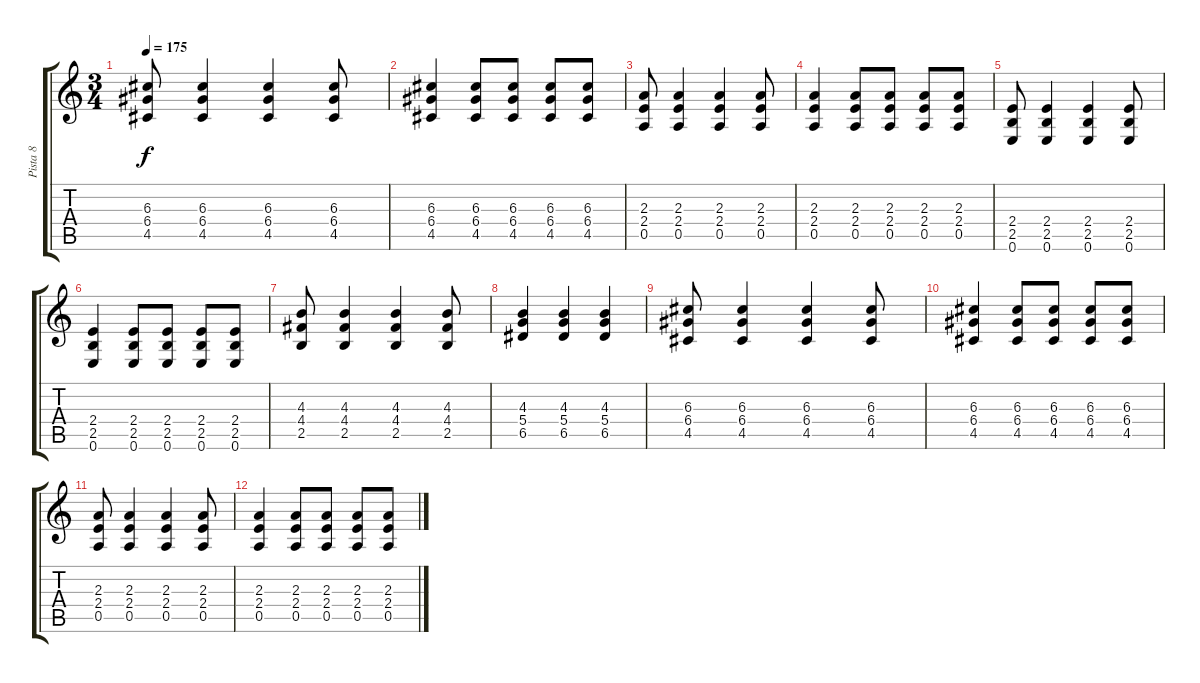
\track ("Pista 8" "Pista 8") {instrument overdrivenguitar}
\staff {score tabs}
\tuning (E4 B3 G3 D3 A2 E2) {hide}
\ts (3 4)
\tempo 175
\clef g2
\ks c
(6.3 6.4 4.5).8{dy f} (6.3 6.4 4.5).4 (6.3 6.4 4.5).4 (6.3 6.4 4.5).8 |
(6.3 6.4 4.5).4 (6.3 6.4 4.5).8 (6.3 6.4 4.5).8 (6.3 6.4 4.5).8 (6.3 6.4 4.5).8 |
(2.3 2.4 0.5).8 (2.3 2.4 0.5).4 (2.3 2.4 0.5).4 (2.3 2.4 0.5).8 |
(2.3 2.4 0.5).4 (2.3 2.4 0.5).8 (2.3 2.4 0.5).8 (2.3 2.4 0.5).8 (2.3 2.4 0.5).8 |
(2.4 2.5 0.6).8 (2.4 2.5 0.6).4 (2.4 2.5 0.6).4 (2.4 2.5 0.6).8 |
(2.4 2.5 0.6).4 (2.4 2.5 0.6).8 (2.4 2.5 0.6).8 (2.4 2.5 0.6).8 (2.4 2.5 0.6).8 |
(4.3 4.4 2.5).8 (4.3 4.4 2.5).4 (4.3 4.4 2.5).4 (4.3 4.4 2.5).8 |
(4.3 5.4 6.5).4 (4.3 5.4 6.5).4 (4.3 5.4 6.5).4 |
(6.3 6.4 4.5).8 (6.3 6.4 4.5).4 (6.3 6.4 4.5).4 (6.3 6.4 4.5).8 |
(6.3 6.4 4.5).4 (6.3 6.4 4.5).8 (6.3 6.4 4.5).8 (6.3 6.4 4.5).8 (6.3 6.4 4.5).8 |
(2.3 2.4 0.5).8 (2.3 2.4 0.5).4 (2.3 2.4 0.5).4 (2.3 2.4 0.5).8 |
(2.3 2.4 0.5).4 (2.3 2.4 0.5).8 (2.3 2.4 0.5).8 (2.3 2.4 0.5).8 (2.3 2.4 0.5).8
